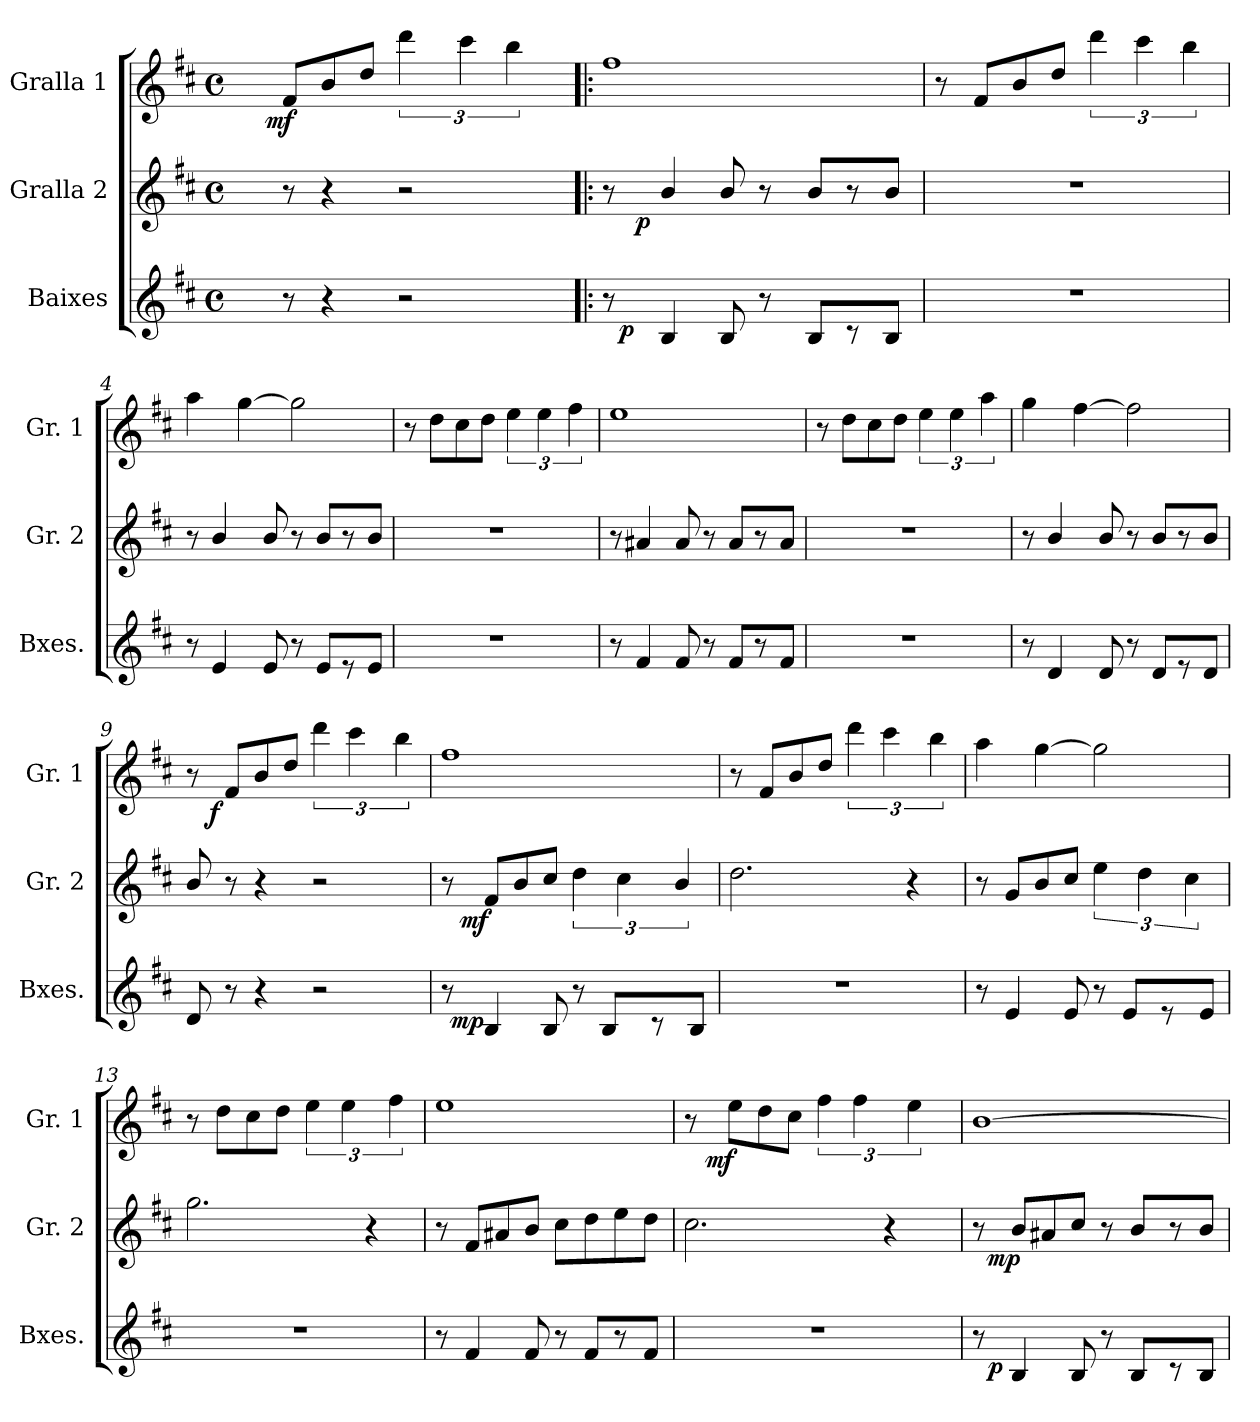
**kern	**dynam	**kern	**dynam	**kern	**dynam
*part3	*part3	*part2	*part2	*part1	*part1
*staff3	*staff3	*staff2	*staff2	*staff1	*staff1
*I"Baixes	*	*I"Gralla 2	*	*I"Gralla 1	*
*I'Bxes.	*	*I'Gr. 2	*	*I'Gr. 1	*
*clefG2	*	*clefG2	*	*clefG2	*
*ITrd1c2	*	*ITrd1c2	*	*ITrd1c2	*
*k[]	*	*k[]	*	*k[]	*
*a:	*	*a:	*	*a:	*
*M4/4	*	*M4/4	*	*M4/4	*
*met(c)	*	*met(c)	*	*met(c)	*
*MM100	*	*MM100	*	*MM100	*
=1	=1	=1	=1	=1	=1
*	*	*	*	*^	*
8ryy	.	8ryy	.	8ryy	16.ryy	.
!	!	!	!	!	!	!LO:DY:b
.	.	.	.	.	2ryy	mf
8r	.	8r	.	8e/L	.	.
4r	.	4r	.	8a/	.	.
.	.	.	.	8cc/J	.	.
2r	.	2r	.	6ccc\	.	.
.	.	.	.	.	4ryy	.
.	.	.	.	6bb\	.	.
.	.	.	.	6aa\	.	.
.	.	.	.	.	8ryy	.
.	.	.	.	.	32ryy	.
*	*	*	*	*v	*v	*
=2!|:	=2!|:	=2!|:	=2!|:	=2!|:	=2!|:
*^	*	*^	*	*	*
8r	32ryy	.	8r	16ryy	.	1ee	.
!	!	!LO:DY:b	!	!	!	!	!
.	2ryy	p	.	.	.	.	.
!	!	!	!	!	!LO:DY:b	!	!
.	.	.	.	2...ryy	p	.	.
4A/	.	.	4a/	.	.	.	.
8A/	.	.	8a/	.	.	.	.
8r	.	.	8r	.	.	.	.
.	4...ryy	.	.	.	.	.	.
8A/L	.	.	8a/L	.	.	.	.
8r	.	.	8r	.	.	.	.
8A/J	.	.	8a/J	.	.	.	.
*v	*v	*	*	*	*	*	*
*	*	*v	*v	*	*	*
=3	=3	=3	=3	=3	=3
1r	.	1r	.	8r	.
.	.	.	.	8e/L	.
.	.	.	.	8a/	.
.	.	.	.	8cc/J	.
.	.	.	.	6ccc\	.
.	.	.	.	6bb\	.
.	.	.	.	6aa\	.
=4	=4	=4	=4	=4	=4
8r	.	8r	.	4gg\	.
4d/	.	4a/	.	.	.
.	.	.	.	[4ff\	.
8d/	.	8a/	.	.	.
8r	.	8r	.	2ff\]	.
8d/L	.	8a/L	.	.	.
8r	.	8r	.	.	.
8d/J	.	8a/J	.	.	.
=5	=5	=5	=5	=5	=5
1r	.	1r	.	8r	.
.	.	.	.	8cc\L	.
.	.	.	.	8b\	.
.	.	.	.	8cc\J	.
.	.	.	.	6dd\	.
.	.	.	.	6dd\	.
.	.	.	.	6ee\	.
!!LO:LB:g=z
=6	=6	=6	=6	=6	=6
8r	.	8r	.	1dd	.
4e/	.	4g#X/	.	.	.
8e/	.	8g#/	.	.	.
8r	.	8r	.	.	.
8e/L	.	8g#/L	.	.	.
8r	.	8r	.	.	.
8e/J	.	8g#/J	.	.	.
=7	=7	=7	=7	=7	=7
1r	.	1r	.	8r	.
.	.	.	.	8cc\L	.
.	.	.	.	8b\	.
.	.	.	.	8cc\J	.
.	.	.	.	6dd\	.
.	.	.	.	6dd\	.
.	.	.	.	6gg\	.
=8	=8	=8	=8	=8	=8
8r	.	8r	.	4ff\	.
4c/	.	4a/	.	.	.
.	.	.	.	[4ee\	.
8c/	.	8a/	.	.	.
8r	.	8r	.	2ee\]	.
8c/L	.	8a/L	.	.	.
8r	.	8r	.	.	.
8c/J	.	8a/J	.	.	.
=9	=9	=9	=9	=9	=9
*	*	*	*	*^	*
8c/	.	8a/	.	8r	12ryy	.
!	!	!	!	!	!	!LO:DY:b
.	.	.	.	.	3%2ryy	f
8r	.	8r	.	8e/L	.	.
4r	.	4r	.	8a/	.	.
.	.	.	.	8cc/J	.	.
2r	.	2r	.	6ccc\	.	.
.	.	.	.	6bb\	.	.
.	.	.	.	.	6.ryy	.
.	.	.	.	6aa\	.	.
*	*	*	*	*v	*v	*
=10	=10	=10	=10	=10	=10
*^	*	*^	*	*	*
8r	48ryy	.	8r	24ryy	.	1ee	.
!	!	!LO:DY:b	!	!	!	!	!
.	3%2ryy	mp	.	.	.	.	.
!	!	!	!	!	!LO:DY:b	!	!
.	.	.	.	3%2ryy	mf	.	.
4A/	.	.	8e/L	.	.	.	.
.	.	.	8a/	.	.	.	.
8A/	.	.	8b/J	.	.	.	.
8r	.	.	6cc\	.	.	.	.
8A/L	.	.	.	.	.	.	.
.	.	.	6b\	.	.	.	.
.	6...ryy	.	.	.	.	.	.
.	.	.	.	6..ryy	.	.	.
8r	.	.	.	.	.	.	.
.	.	.	6a/	.	.	.	.
8A/J	.	.	.	.	.	.	.
*v	*v	*	*	*	*	*	*
*	*	*v	*v	*	*	*
=11	=11	=11	=11	=11	=11
1r	.	2.cc\	.	8r	.
.	.	.	.	8e/L	.
.	.	.	.	8a/	.
.	.	.	.	8cc/J	.
.	.	.	.	6ccc\	.
.	.	.	.	6bb\	.
.	.	4r	.	.	.
.	.	.	.	6aa\	.
!!LO:LB:g=z
=12	=12	=12	=12	=12	=12
8r	.	8r	.	4gg\	.
4d/	.	8f/L	.	.	.
.	.	8a/	.	[4ff\	.
8d/	.	8b/J	.	.	.
8r	.	6dd\	.	2ff\]	.
8d/L	.	.	.	.	.
.	.	6cc\	.	.	.
8r	.	.	.	.	.
.	.	6b\	.	.	.
8d/J	.	.	.	.	.
=13	=13	=13	=13	=13	=13
1r	.	2.ff\	.	8r	.
.	.	.	.	8cc\L	.
.	.	.	.	8b\	.
.	.	.	.	8cc\J	.
.	.	.	.	6dd\	.
.	.	.	.	6dd\	.
.	.	4r	.	.	.
.	.	.	.	6ee\	.
=14	=14	=14	=14	=14	=14
8r	.	8r	.	1dd	.
4e/	.	8e/L	.	.	.
.	.	8g#X/	.	.	.
8e/	.	8a/J	.	.	.
8r	.	8b\L	.	.	.
8e/L	.	8cc\	.	.	.
8r	.	8dd\	.	.	.
8e/J	.	8cc\J	.	.	.
=15	=15	=15	=15	=15	=15
*	*	*	*	*^	*
1r	.	2.b\	.	8r	24ryy	.
.	.	.	.	.	96ryy	.
!	!	!	!	!	!	!LO:DY:b
.	.	.	.	.	3%2ryy	mf
.	.	.	.	8dd\L	.	.
.	.	.	.	8cc\	.	.
.	.	.	.	8b\J	.	.
.	.	.	.	6ee\	.	.
.	.	.	.	6ee\	.	.
.	.	.	.	.	6ryy	.
.	.	4r	.	.	.	.
.	.	.	.	6dd\	.	.
.	.	.	.	.	12ryy	.
.	.	.	.	.	48.ryy	.
*	*	*	*	*v	*v	*
=16	=16	=16	=16	=16	=16
*^	*	*^	*	*	*
8r	24ryy	.	8r	24ryy	.	[1a	.
!	!	!LO:DY:b	!	!	!LO:DY:b	!	!
.	3%2ryy	p	.	3%2ryy	mp	.	.
4A/	.	.	8a/L	.	.	.	.
.	.	.	8g#X/	.	.	.	.
8A/	.	.	8b/J	.	.	.	.
8r	.	.	8r	.	.	.	.
8A/L	.	.	8a/L	.	.	.	.
.	6..ryy	.	.	6..ryy	.	.	.
8r	.	.	8r	.	.	.	.
8A/J	.	.	8a/J	.	.	.	.
*v	*v	*	*	*	*	*	*
*	*	*v	*v	*	*	*
=	=	=	=	=	=
*-	*-	*-	*-	*-	*-
